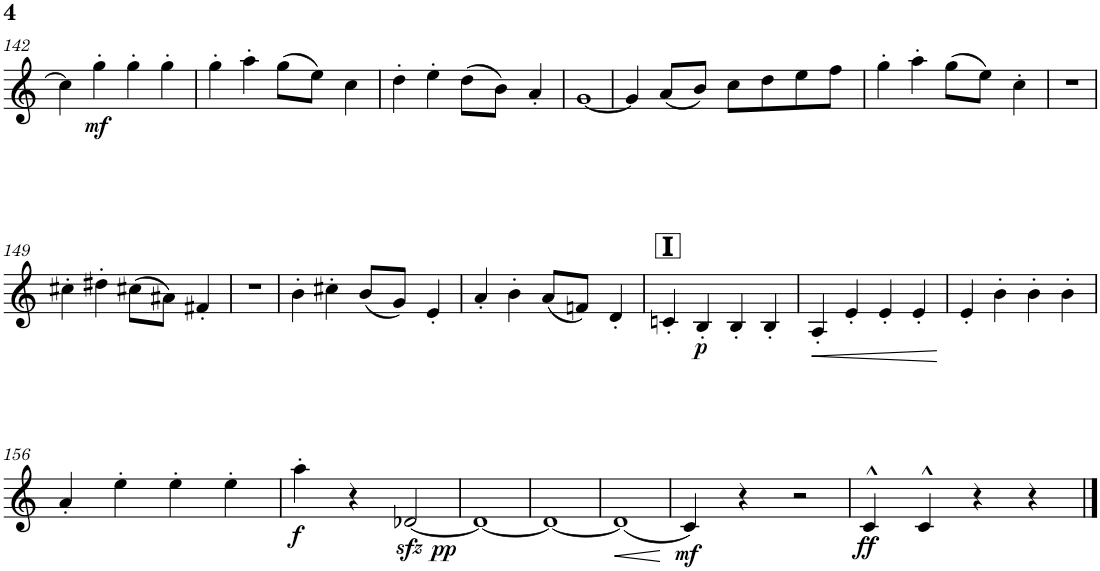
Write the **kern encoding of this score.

**kern	**dynam
*part1	*part1
*staff1	*staff1
*I"Piano	*
*I'Pno.	*
!!LO:PB:g=z
*clefG2	*
*k[]	*
*M2/2	*
*met(c|)	*
=142	=142
4cc\]	.
!	!LO:DY:b
4gg'\	mf
4gg'\	.
4gg'\	.
=143	=143
4gg'\	.
4aa'\	.
(8gg\L	.
8ee\J)	.
4cc\	.
=144	=144
4dd'\	.
4ee'\	.
(8dd\L	.
8b\J)	.
4a'/	.
=145	=145
[1g	.
=146	=146
4g/]	.
(8a/L	.
8b/J)	.
8cc\L	.
8dd\	.
8ee\	.
8ff\J	.
=147	=147
4gg'\	.
4aa'\	.
(8gg\L	.
8ee\J)	.
4cc'\	.
=148	=148
1r	.
!!LO:LB:g=z
=149	=149
4cc#X'\	.
4dd#X'\	.
(8cc#X\L	.
8a#X\J)	.
4f#X'/	.
=150	=150
1r	.
=151	=151
4b'\	.
4cc#X'\	.
(8b/L	.
8g/J)	.
4e'/	.
=152	=152
4a'/	.
4b'\	.
(8a/L	.
8fn/J)	.
4d'/	.
=153	=153
!LO:TX:a:B:t=I	!
4cn'/	.
!	!LO:DY:b
4B'/	p
4B'/	.
4B'/	.
=154	=154
!	!LO:HP:b
4A'/	<
4e'/	.
4e'/	.
4e'/	.
.	[
=155	=155
4e'/	.
4b'\	.
4b'\	.
4b'\	.
!!LO:LB:g=z
=156	=156
4a'/	.
4ee'\	.
4ee'\	.
4ee'\	.
=157	=157
!	!LO:DY:b
4aa'\	f
4r	.
!	!LO:DY:b
[2d-Xzz</	pp
=158	=158
1d-_	.
=159	=159
1d-_	.
=160	=160
!	!LO:HP:b
(1d-]	<
.	[
=161	=161
!	!LO:DY:b
4c/)	mf
4r	.
2r	.
=162	=162
!	!LO:DY:b
4c^^/	ff
4c^^/	.
4r	.
4r	.
==	==
*-	*-
